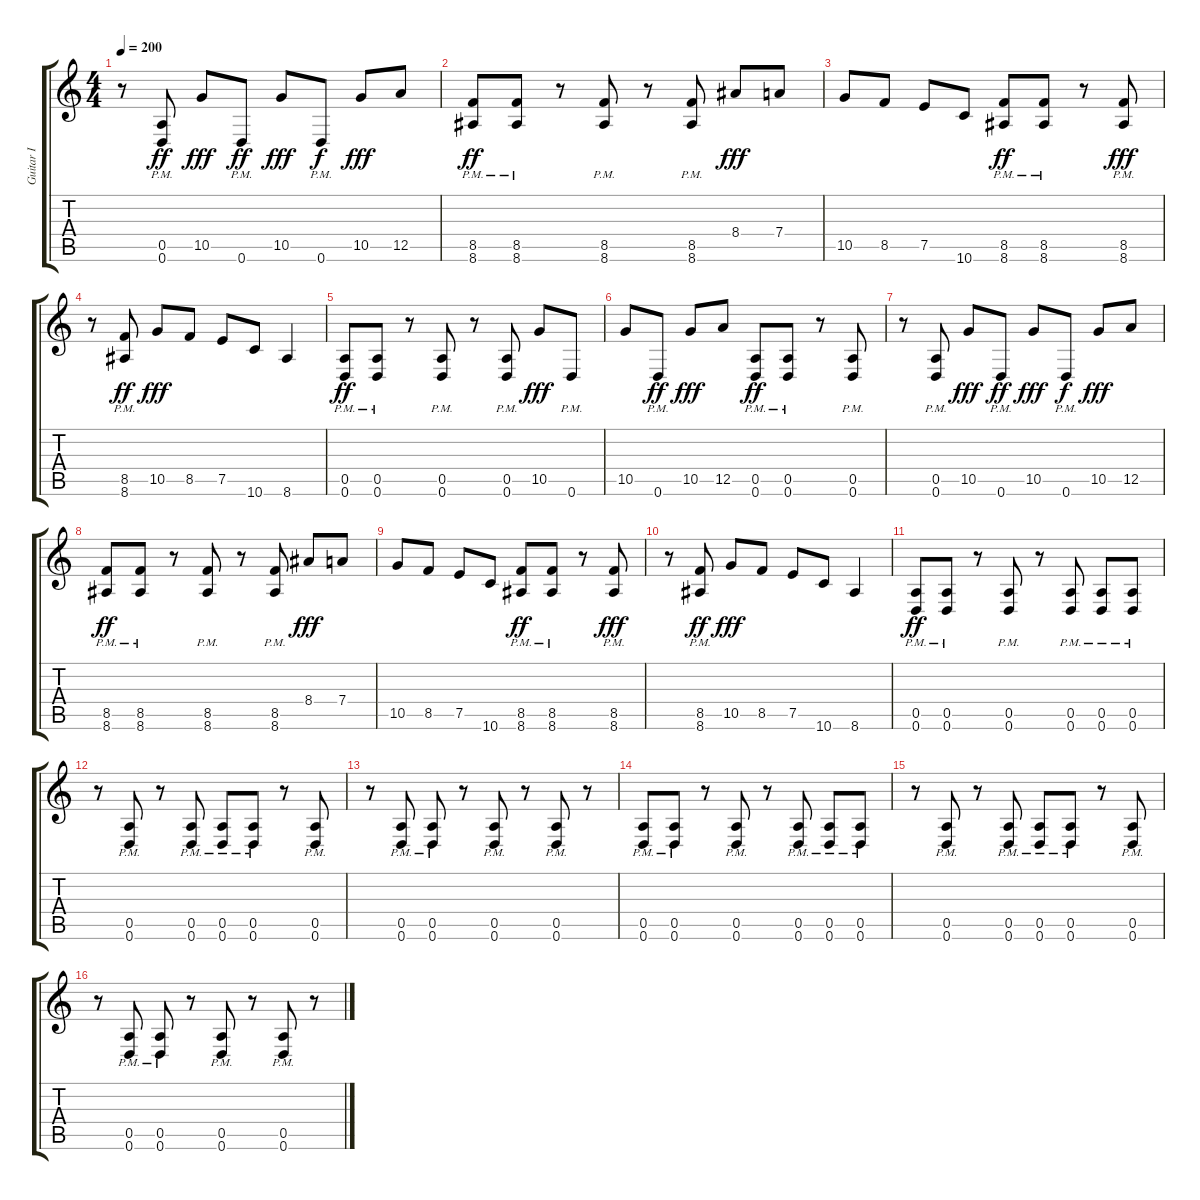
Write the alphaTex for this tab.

\track ("Guitar I" "Guitar I") {instrument distortionguitar}
\staff {score tabs}
\tuning (E4 B3 G3 D3 A2 D2) {hide}
\ts (4 4)
\tempo 200
\clef g2
\ks c
r.8{dy ff} (0.5{pm} 0.6{pm}).8 10.5.8{dy fff} 0.6{pm}.8{dy ff} 10.5.8{dy fff} 0.6{pm}.8{dy f} 10.5.8{dy fff} 12.5.8 |
(8.5{pm} 8.6{pm}).8{dy ff} (8.5{pm} 8.6{pm}).8 r.8 (8.5{pm} 8.6{pm}).8 r.8 (8.5{pm} 8.6{pm}).8 8.4.8{dy fff} 7.4.8 |
10.5.8 8.5.8 7.5.8 10.6.8 (8.5{pm} 8.6{pm}).8{dy ff} (8.5{pm} 8.6{pm}).8 r.8 (8.5{pm} 8.6{pm}).8{dy fff} |
r.8 (8.5{pm} 8.6{pm}).8{dy ff} 10.5.8{dy fff} 8.5.8 7.5.8 10.6.8 8.6.4 |
(0.5{pm} 0.6{pm}).8{dy ff} (0.5{pm} 0.6{pm}).8 r.8 (0.5{pm} 0.6{pm}).8 r.8 (0.5{pm} 0.6{pm}).8 10.5.8{dy fff} 0.6{pm}.8 |
10.5.8 0.6{pm}.8{dy ff} 10.5.8{dy fff} 12.5.8 (0.5{pm} 0.6{pm}).8{dy ff} (0.5{pm} 0.6{pm}).8 r.8 (0.5{pm} 0.6{pm}).8 |
r.8 (0.5{pm} 0.6{pm}).8 10.5.8{dy fff} 0.6{pm}.8{dy ff} 10.5.8{dy fff} 0.6{pm}.8{dy f} 10.5.8{dy fff} 12.5.8 |
(8.5{pm} 8.6{pm}).8{dy ff} (8.5{pm} 8.6{pm}).8 r.8 (8.5{pm} 8.6{pm}).8 r.8 (8.5{pm} 8.6{pm}).8 8.4.8{dy fff} 7.4.8 |
10.5.8 8.5.8 7.5.8 10.6.8 (8.5{pm} 8.6{pm}).8{dy ff} (8.5{pm} 8.6{pm}).8 r.8 (8.5{pm} 8.6{pm}).8{dy fff} |
r.8 (8.5{pm} 8.6{pm}).8{dy ff} 10.5.8{dy fff} 8.5.8 7.5.8 10.6.8 8.6.4 |
(0.5{pm} 0.6{pm}).8{dy ff} (0.5{pm} 0.6{pm}).8 r.8 (0.5{pm} 0.6{pm}).8 r.8 (0.5{pm} 0.6{pm}).8 (0.5{pm} 0.6{pm}).8 (0.5{pm} 0.6{pm}).8 |
r.8 (0.5{pm} 0.6{pm}).8 r.8 (0.5{pm} 0.6{pm}).8 (0.5{pm} 0.6{pm}).8 (0.5{pm} 0.6{pm}).8 r.8 (0.5{pm} 0.6{pm}).8 |
r.8 (0.5{pm} 0.6{pm}).8 (0.5{pm} 0.6{pm}).8 r.8 (0.5{pm} 0.6{pm}).8 r.8 (0.5{pm} 0.6{pm}).8 r.8 |
(0.5{pm} 0.6{pm}).8 (0.5{pm} 0.6{pm}).8 r.8 (0.5{pm} 0.6{pm}).8 r.8 (0.5{pm} 0.6{pm}).8 (0.5{pm} 0.6{pm}).8 (0.5{pm} 0.6{pm}).8 |
r.8 (0.5{pm} 0.6{pm}).8 r.8 (0.5{pm} 0.6{pm}).8 (0.5{pm} 0.6{pm}).8 (0.5{pm} 0.6{pm}).8 r.8 (0.5{pm} 0.6{pm}).8 |
r.8 (0.5{pm} 0.6{pm}).8 (0.5{pm} 0.6{pm}).8 r.8 (0.5{pm} 0.6{pm}).8 r.8 (0.5{pm} 0.6{pm}).8 r.8
